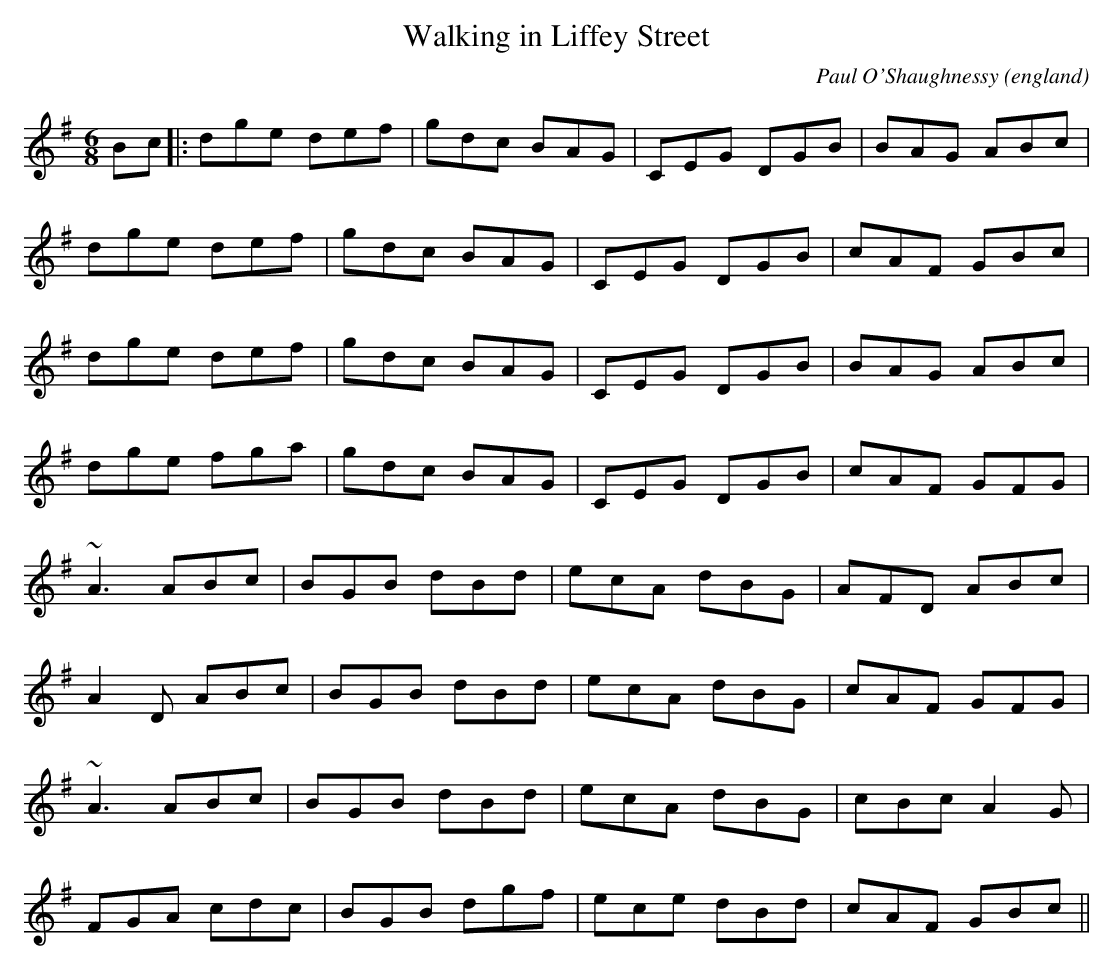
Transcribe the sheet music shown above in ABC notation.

X:1
T:Walking in Liffey Street
O:england
M:6/8
L:1/8
C:Paul O'Shaughnessy
K:G
Bc|:dge def|gdc BAG|CEG DGB|BAG ABc|
dge def|gdc BAG|CEG DGB|cAF GBc|
dge def|gdc BAG|CEG DGB|BAG ABc|
dge fga|gdc BAG|CEG DGB|cAF GFG|
~A3 ABc|BGB dBd|ecA dBG|AFD ABc|
A2D ABc|BGB dBd|ecA dBG|cAF GFG|
~A3 ABc|BGB dBd|ecA dBG|cBc A2G|
FGA cdc|BGB dgf|ece dBd|cAF GBc||
